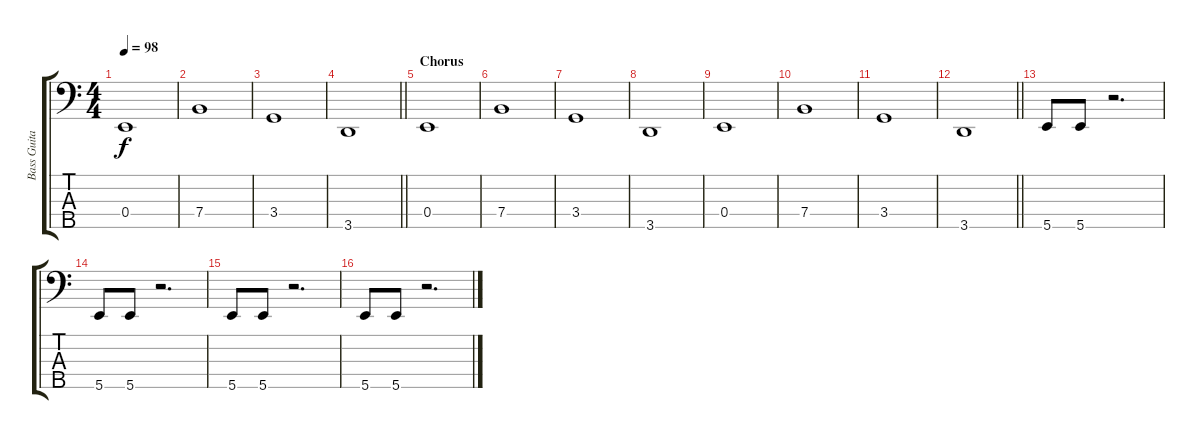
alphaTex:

\track ("Bass Guitar - Pheonix" "Bass Guita") {instrument synthbass2}
\staff {score tabs}
\tuning (G2 D2 A1 E1 B0) {hide}
\ts (4 4)
\tempo 98
\clef f4
\ks c
0.4.1{dy f} |
7.4.1 |
3.4.1 |
\barLineRight lightlight
3.5.1 |
\section ("" "Chorus")
0.4.1 |
7.4.1 |
3.4.1 |
3.5.1 |
0.4.1 |
7.4.1 |
3.4.1 |
\barLineRight lightlight
3.5.1 |
5.5.8{volume 8} 5.5.8{volume 7} r.2{d} |
5.5.8{volume 6} 5.5.8 r.2{d} |
5.5.8{volume 5} 5.5.8 r.2{d} |
5.5.8{volume 4} 5.5.8 r.2{d}
